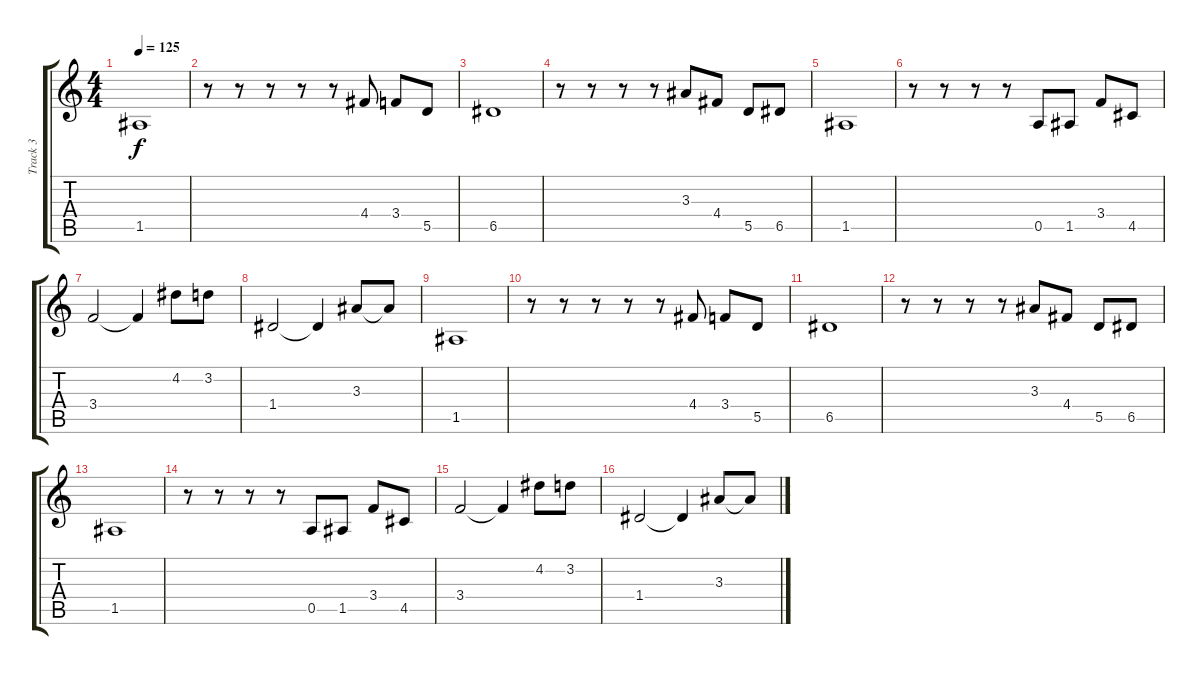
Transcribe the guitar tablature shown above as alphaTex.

\track ("Track 3" "Track 3") {instrument electricguitarclean}
\staff {score tabs}
\tuning (E4 B3 G3 D3 A2 E2) {hide}
\ts (4 4)
\tempo 125
\clef g2
\ks c
1.5.1{dy f} |
r.8{instrument acousticgrandpiano} r.8 r.8 r.8 r.8 4.4.8 3.4.8 5.5.8 |
6.5.1 |
r.8 r.8 r.8 r.8 3.3.8 4.4.8 5.5.8 6.5.8 |
1.5.1 |
r.8 r.8 r.8 r.8 0.5.8 1.5.8 3.4.8 4.5.8 |
3.4.2 3.4{t}.4 4.2.8 3.2.8 |
1.4.2 1.4{t}.4 3.3.8 3.3{t}.8 |
1.5.1 |
r.8{instrument churchorgan} r.8 r.8 r.8 r.8 4.4.8 3.4.8 5.5.8 |
6.5.1 |
r.8 r.8 r.8 r.8 3.3.8 4.4.8 5.5.8 6.5.8 |
1.5.1 |
r.8 r.8 r.8 r.8 0.5.8 1.5.8 3.4.8 4.5.8 |
3.4.2 3.4{t}.4 4.2.8 3.2.8 |
1.4.2 1.4{t}.4 3.3.8 3.3{t}.8
